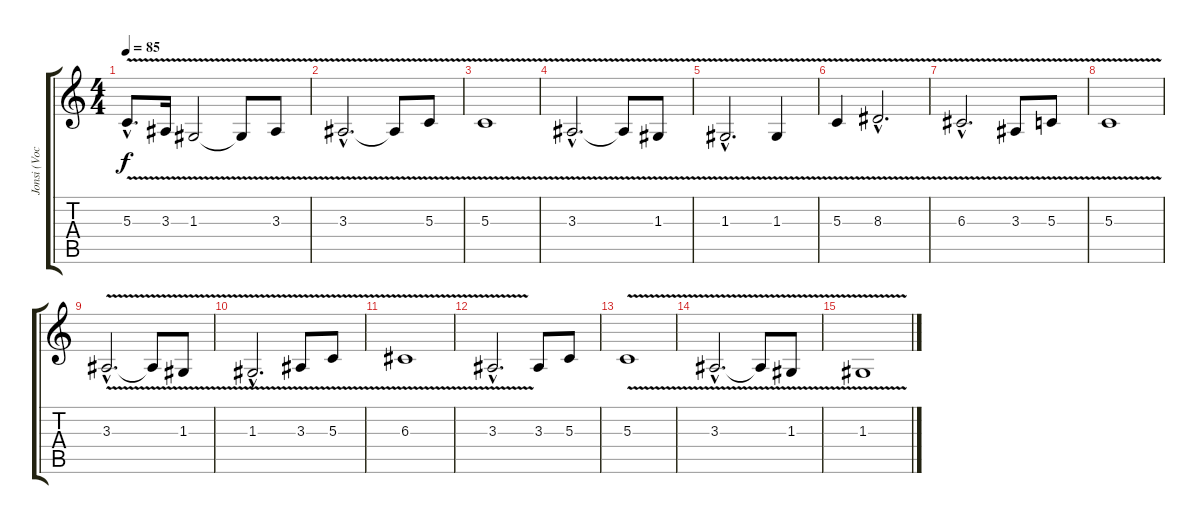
\track ("Jonsi (Vocals and Noises)" "Jonsi (Voc") {instrument fx7echoes}
\staff {score tabs}
\tuning (E4 B3 G3 D3 A2 E2) {hide}
\ts (4 4)
\tempo 85
\clef g2
\ks c
5.3{v hac}.8{d dy f} 3.3{v}.16 1.3{v}.2 1.3{t}.8 3.3{v}.8 |
3.3{v hac}.2{d} 3.3{t}.8 5.3{v}.8 |
5.3{v}.1 |
3.3{v hac}.2{d} 3.3{t}.8 1.3{v}.8 |
1.3{v hac}.2{d} 1.3{v}.4 |
5.3{v}.4 8.3{v hac}.2{d} |
6.3{v hac}.2{d} 3.3{v}.8 5.3{v}.8 |
5.3{v}.1 |
3.3{v hac}.2{d} 3.3{t}.8 1.3{v}.8 |
1.3{v hac}.2{d} 3.3{v}.8 5.3{v}.8 |
6.3{v}.1 |
3.3{v hac}.2{d} 3.3.8 5.3.8 |
5.3{v}.1 |
3.3{v hac}.2{d} 3.3{t}.8 1.3{v}.8 |
1.3{v}.1
